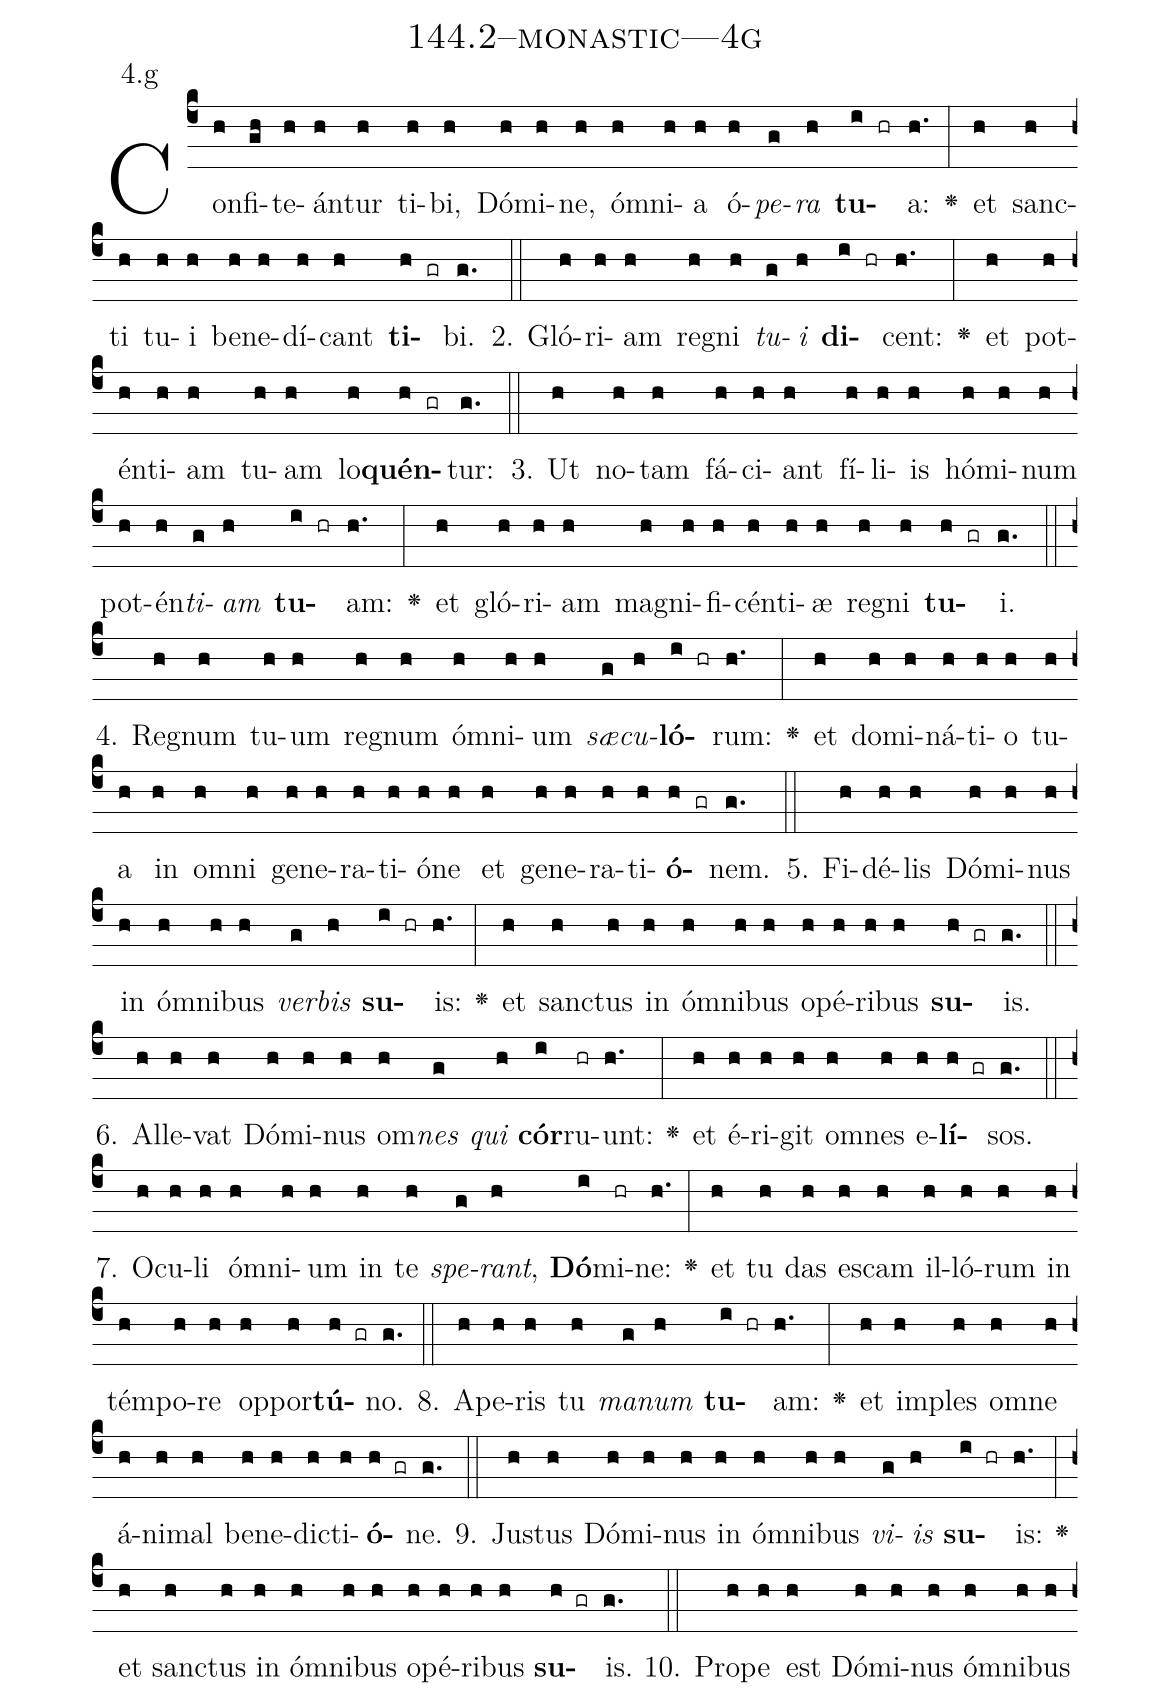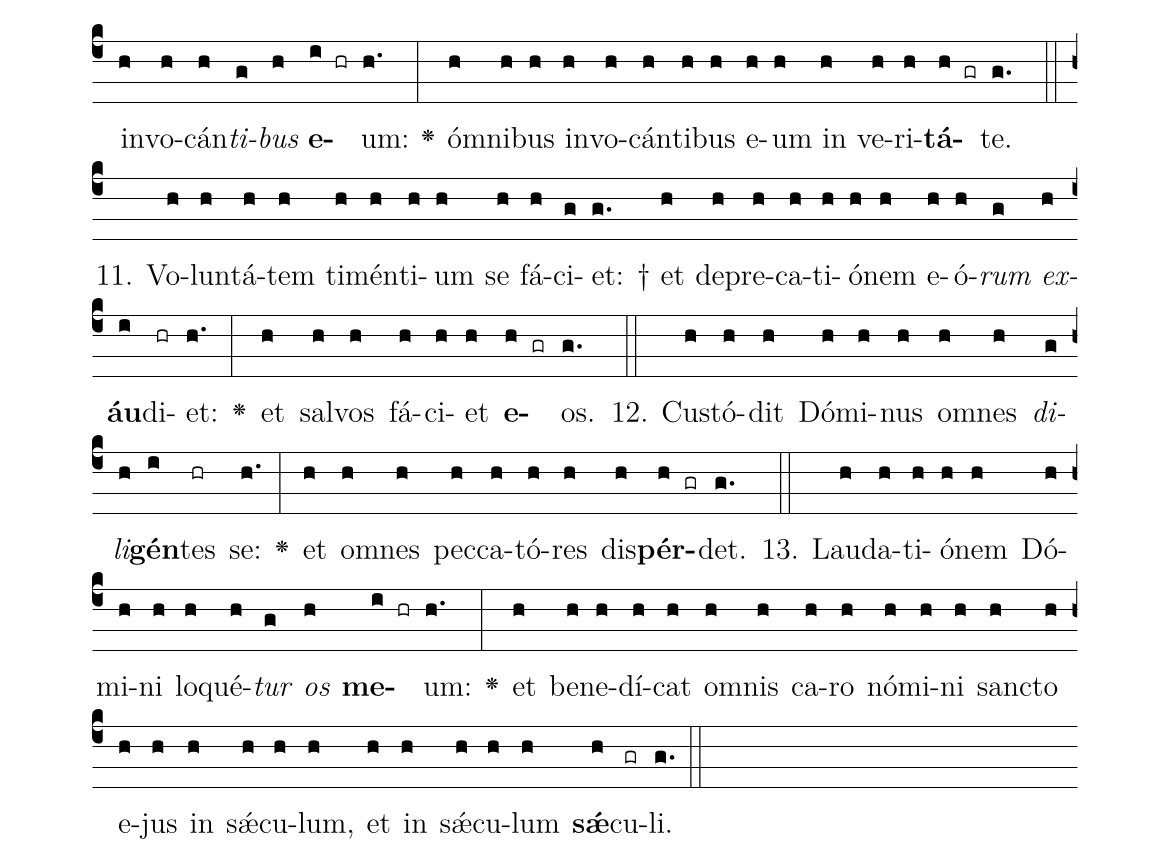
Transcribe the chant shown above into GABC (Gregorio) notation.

name: 144.2--monastic---4g;
annotation: 4.g;
%%
(c4)Con(h)fi(gh)te(h)án(h)tur(h) ti(h)bi,(h) Dó(h)mi(h)ne,(h) óm(h)ni(h)a(h) ó(h)<i>pe</i>(g)<i>ra</i>(h) <b>tu</b>(i hr)a:(h.) <v>\greheightstar</v>(:) et(h) sanc(h)ti(h) tu(h)i(h) be(h)ne(h)dí(h)cant(h) <b>ti</b>(h gr)bi.(g.) (::)
2. Gló(h)ri(h)am(h) re(h)gni(h) <i>tu</i>(g)<i>i</i>(h) <b>di</b>(i hr)cent:(h.) <v>\greheightstar</v>(:) et(h) pot(h)én(h)ti(h)am(h) tu(h)am(h) lo(h)<b>quén</b>(h gr)tur:(g.) (::)
3. Ut(h) no(h)tam(h) fá(h)ci(h)ant(h) fí(h)li(h)is(h) hó(h)mi(h)num(h) pot(h)én(h)<i>ti</i>(g)<i>am</i>(h) <b>tu</b>(i hr)am:(h.) <v>\greheightstar</v>(:) et(h) gló(h)ri(h)am(h) ma(h)gni(h)fi(h)cén(h)ti(h)æ(h) re(h)gni(h) <b>tu</b>(h gr)i.(g.) (::)
4. Re(h)gnum(h) tu(h)um(h) re(h)gnum(h) óm(h)ni(h)um(h) <i>sæ</i>(g)<i>cu</i>(h)<b>ló</b>(i hr)rum:(h.) <v>\greheightstar</v>(:) et(h) do(h)mi(h)ná(h)ti(h)o(h) tu(h)a(h) in(h) om(h)ni(h) ge(h)ne(h)ra(h)ti(h)ó(h)ne(h) et(h) ge(h)ne(h)ra(h)ti(h)<b>ó</b>(h gr)nem.(g.) (::)
5. Fi(h)dé(h)lis(h) Dó(h)mi(h)nus(h) in(h) óm(h)ni(h)bus(h) <i>ver</i>(g)<i>bis</i>(h) <b>su</b>(i hr)is:(h.) <v>\greheightstar</v>(:) et(h) sanc(h)tus(h) in(h) óm(h)ni(h)bus(h) o(h)pé(h)ri(h)bus(h) <b>su</b>(h gr)is.(g.) (::)
6. Al(h)le(h)vat(h) Dó(h)mi(h)nus(h) om(h)<i>nes</i>(g) <i>qui</i>(h) <b>cór</b>(i)ru(hr)unt:(h.) <v>\greheightstar</v>(:) et(h) é(h)ri(h)git(h) om(h)nes(h) e(h)<b>lí</b>(h gr)sos.(g.) (::)
7. O(h)cu(h)li(h) óm(h)ni(h)um(h) in(h) te(h) <i>spe</i>(g)<i>rant</i>,(h) <b>Dó</b>(i)mi(hr)ne:(h.) <v>\greheightstar</v>(:) et(h) tu(h) das(h) es(h)cam(h) il(h)ló(h)rum(h) in(h) tém(h)po(h)re(h) op(h)por(h)<b>tú</b>(h gr)no.(g.) (::)
8. A(h)pe(h)ris(h) tu(h) <i>ma</i>(g)<i>num</i>(h) <b>tu</b>(i hr)am:(h.) <v>\greheightstar</v>(:) et(h) im(h)ples(h) om(h)ne(h) á(h)ni(h)mal(h) be(h)ne(h)dic(h)ti(h)<b>ó</b>(h gr)ne.(g.) (::)
9. Jus(h)tus(h) Dó(h)mi(h)nus(h) in(h) óm(h)ni(h)bus(h) <i>vi</i>(g)<i>is</i>(h) <b>su</b>(i hr)is:(h.) <v>\greheightstar</v>(:) et(h) sanc(h)tus(h) in(h) óm(h)ni(h)bus(h) o(h)pé(h)ri(h)bus(h) <b>su</b>(h gr)is.(g.) (::)
10. Pro(h)pe(h) est(h) Dó(h)mi(h)nus(h) óm(h)ni(h)bus(h) in(h)vo(h)cán(h)<i>ti</i>(g)<i>bus</i>(h) <b>e</b>(i hr)um:(h.) <v>\greheightstar</v>(:) óm(h)ni(h)bus(h) in(h)vo(h)cán(h)ti(h)bus(h) e(h)um(h) in(h) ve(h)ri(h)<b>tá</b>(h gr)te.(g.) (::)
11. Vo(h)lun(h)tá(h)tem(h) ti(h)mén(h)ti(h)um(h) se(h) fá(h)ci(g)et: †(g.) et(h) de(h)pre(h)ca(h)ti(h)ó(h)nem(h) e(h)ó(h)<i>rum</i>(g) <i>ex</i>(h)<b>áu</b>(i)di(hr)et:(h.) <v>\greheightstar</v>(:) et(h) sal(h)vos(h) fá(h)ci(h)et(h) <b>e</b>(h gr)os.(g.) (::)
12. Cus(h)tó(h)dit(h) Dó(h)mi(h)nus(h) om(h)nes(h) <i>di</i>(g)<i>li</i>(h)<b>gén</b>(i)tes(hr) se:(h.) <v>\greheightstar</v>(:) et(h) om(h)nes(h) pec(h)ca(h)tó(h)res(h) dis(h)<b>pér</b>(h gr)det.(g.) (::)
13. Lau(h)da(h)ti(h)ó(h)nem(h) Dó(h)mi(h)ni(h) lo(h)qué(h)<i>tur</i>(g) <i>os</i>(h) <b>me</b>(i hr)um:(h.) <v>\greheightstar</v>(:) et(h) be(h)ne(h)dí(h)cat(h) om(h)nis(h) ca(h)ro(h) nó(h)mi(h)ni(h) sanc(h)to(h) e(h)jus(h) in(h) sǽ(h)cu(h)lum,(h) et(h) in(h) sǽ(h)cu(h)lum(h) <b>sǽ</b>(h)cu(gr)li.(g.) (::)
